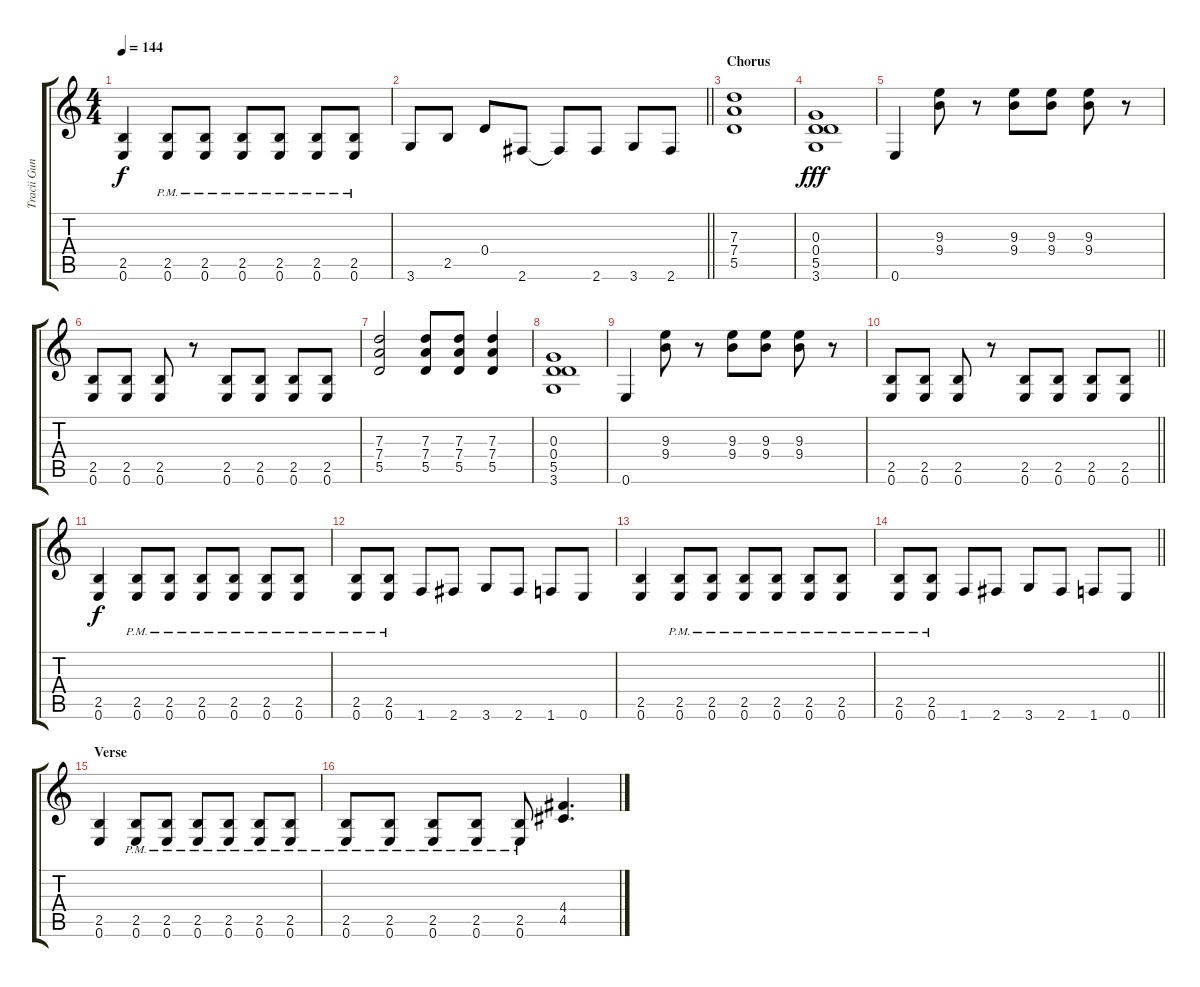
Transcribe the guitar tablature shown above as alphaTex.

\track ("Tracii Guns - Rhytm Guitar" "Tracii Gun") {instrument distortionguitar}
\staff {score tabs}
\tuning (E4 B3 G3 D3 A2 E2) {hide}
\ts (4 4)
\tempo 144
\clef g2
\ks c
(2.5 0.6).4{dy f} (2.5{pm} 0.6{pm}).8 (2.5{pm} 0.6{pm}).8 (2.5{pm} 0.6{pm}).8 (2.5{pm} 0.6{pm}).8 (2.5{pm} 0.6{pm}).8 (2.5{pm} 0.6{pm}).8 |
\barLineRight lightlight
3.6.8 2.5.8 0.4.8 2.6.8 2.6{t}.8 2.6.8 3.6.8 2.6.8 |
\section ("" "Chorus")
(7.3 7.4 5.5).1 |
(0.3 0.4 5.5 3.6).1{dy fff} |
0.6.4 (9.3 9.4).8 r.8 (9.3 9.4).8 (9.3 9.4).8 (9.3 9.4).8 r.8 |
(2.5 0.6).8 (2.5 0.6).8 (2.5 0.6).8 r.8 (2.5 0.6).8 (2.5 0.6).8 (2.5 0.6).8 (2.5 0.6).8 |
(7.3 7.4 5.5).2 (7.3 7.4 5.5).8 (7.3 7.4 5.5).8 (7.3 7.4 5.5).4 |
(0.3 0.4 5.5 3.6).1 |
0.6.4 (9.3 9.4).8 r.8 (9.3 9.4).8 (9.3 9.4).8 (9.3 9.4).8 r.8 |
\barLineRight lightlight
(2.5 0.6).8 (2.5 0.6).8 (2.5 0.6).8 r.8 (2.5 0.6).8 (2.5 0.6).8 (2.5 0.6).8 (2.5 0.6).8 |
\section ("" "")
(2.5 0.6).4{dy f} (2.5{pm} 0.6{pm}).8 (2.5{pm} 0.6{pm}).8 (2.5{pm} 0.6{pm}).8 (2.5{pm} 0.6{pm}).8 (2.5{pm} 0.6{pm}).8 (2.5{pm} 0.6{pm}).8 |
(2.5{pm} 0.6{pm}).8 (2.5{pm} 0.6{pm}).8 1.6.8 2.6.8 3.6.8 2.6.8 1.6.8 0.6.8 |
(2.5 0.6).4 (2.5{pm} 0.6{pm}).8 (2.5{pm} 0.6{pm}).8 (2.5{pm} 0.6{pm}).8 (2.5{pm} 0.6{pm}).8 (2.5{pm} 0.6{pm}).8 (2.5{pm} 0.6{pm}).8 |
\barLineRight lightlight
(2.5{pm} 0.6{pm}).8 (2.5{pm} 0.6{pm}).8 1.6.8 2.6.8 3.6.8 2.6.8 1.6.8 0.6.8 |
\section ("" "Verse")
(2.5 0.6).4 (2.5{pm} 0.6{pm}).8 (2.5{pm} 0.6{pm}).8 (2.5{pm} 0.6{pm}).8 (2.5{pm} 0.6{pm}).8 (2.5{pm} 0.6{pm}).8 (2.5{pm} 0.6{pm}).8 |
(2.5{pm} 0.6{pm}).8 (2.5{pm} 0.6{pm}).8 (2.5{pm} 0.6{pm}).8 (2.5{pm} 0.6{pm}).8 (2.5{pm} 0.6{pm}).8 (4.4 4.5).4{d}
